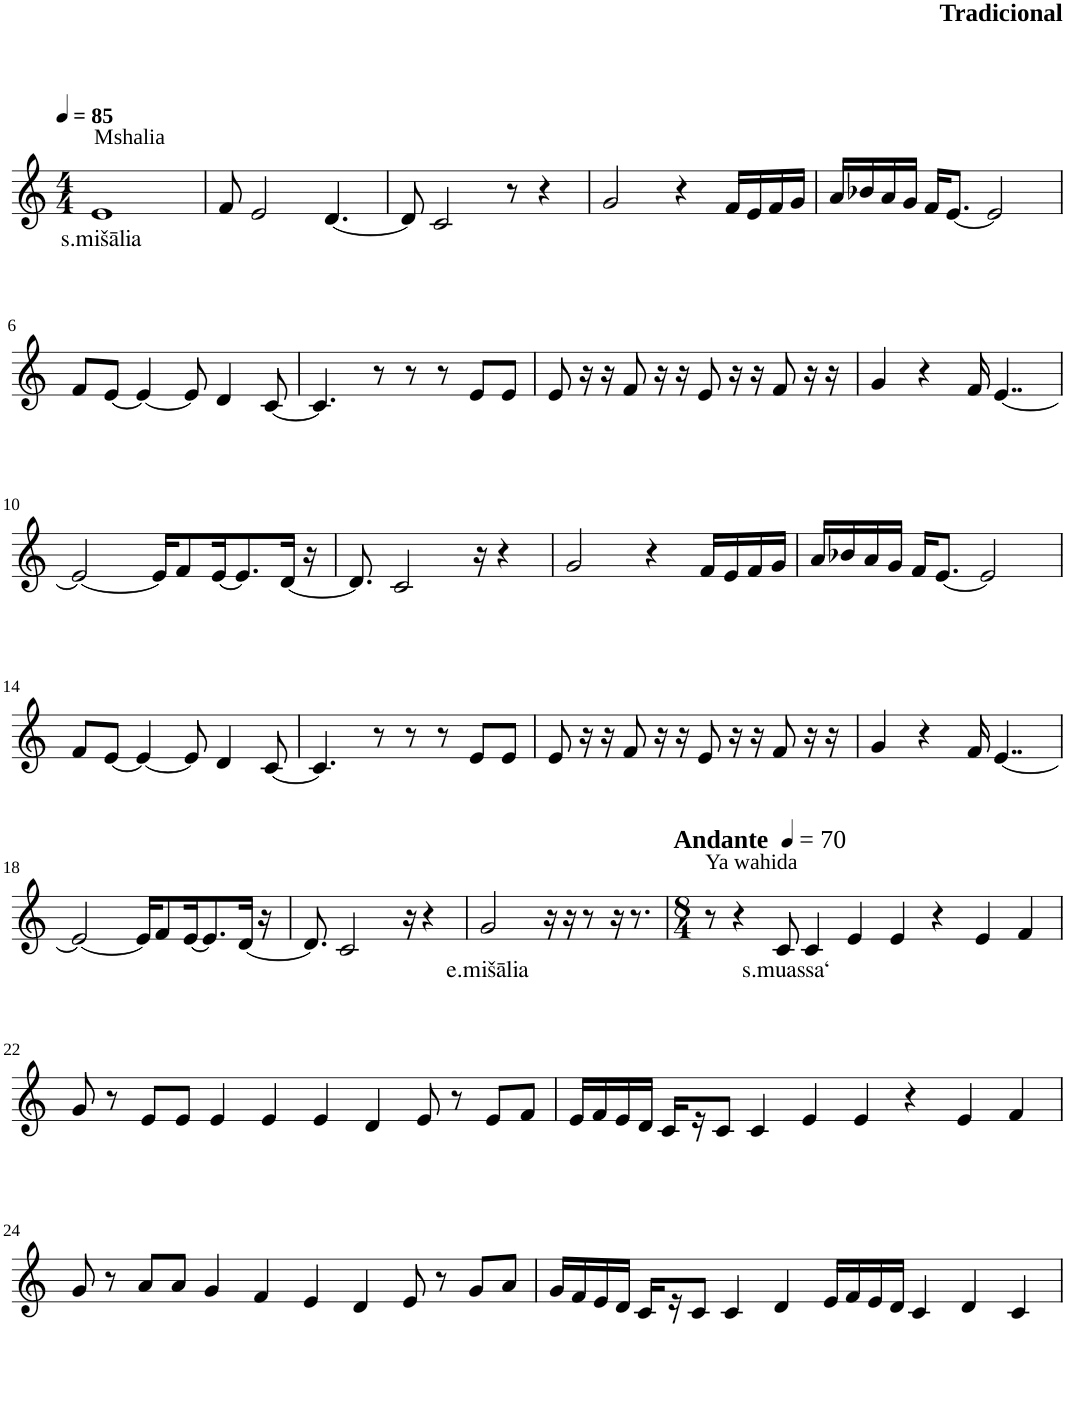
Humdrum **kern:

**kern	**text
*part1	*part1
*staff1	*staff1
*I"Violin	*
*clefG2	*
*k[]	*
*M4/4	*
*MM85	*
=1	=1
!LO:TX:a:t=Mshalia	!
!	!LO:LY:b
1e	s.mišālia
=2	=2
8f/	.
2e/	.
[4.d/	.
=3	=3
8d/]	.
2c/	.
8r	.
4r	.
=4	=4
2g/	.
4r	.
16f/LL	.
16e/	.
16f/	.
16g/JJ	.
=5	=5
16a/LL	.
16b-X/	.
16a/	.
16g/JJ	.
16f/KL	.
[8.e/J	.
2e/]	.
!!LO:LB:g=z
=6	=6
8f/L	.
[8e/J	.
4e/_	.
8e/]	.
4d/	.
[8c/	.
=7	=7
4.c/]	.
8r	.
8r	.
8r	.
8e/L	.
8e/J	.
=8	=8
8e/	.
16r	.
16r	.
8f/	.
16r	.
16r	.
8e/	.
16r	.
16r	.
8f/	.
16r	.
16r	.
=9	=9
4g/	.
4r	.
16f/	.
[4..e/	.
!!LO:LB:g=z
=10	=10
2e/_	.
16e/KL]	.
8f/	.
[16e/K	.
8.e/]	.
[16d/Jk	.
16r	.
=11	=11
8.d/]	.
2c/	.
16r	.
4r	.
=12	=12
2g/	.
4r	.
16f/LL	.
16e/	.
16f/	.
16g/JJ	.
=13	=13
16a/LL	.
16b-X/	.
16a/	.
16g/JJ	.
16f/KL	.
[8.e/J	.
2e/]	.
!!LO:LB:g=z
=14	=14
8f/L	.
[8e/J	.
4e/_	.
8e/]	.
4d/	.
[8c/	.
=15	=15
4.c/]	.
8r	.
8r	.
8r	.
8e/L	.
8e/J	.
=16	=16
8e/	.
16r	.
16r	.
8f/	.
16r	.
16r	.
8e/	.
16r	.
16r	.
8f/	.
16r	.
16r	.
=17	=17
4g/	.
4r	.
16f/	.
[4..e/	.
!!LO:LB:g=z
=18	=18
2e/_	.
16e/KL]	.
8f/	.
[16e/K	.
8.e/]	.
[16d/Jk	.
16r	.
=19	=19
8.d/]	.
2c/	.
16r	.
4r	.
=20	=20
!	!LO:LY:b
2g/	e.mišālia
16r	.
16r	.
8r	.
16r	.
8.r	.
=21	=21
*M8/4	*
*MM70	*
!LO:TX:a:B:t=Andante	!
!LO:TX:a:t=Ya wahida	!
8r	.
4r	.
!	!LO:LY:b
8c/	s.muassa‘
4c/	.
4e/	.
4e/	.
4r	.
4e/	.
4f/	.
!!LO:LB:g=z
=22	=22
8g/	.
8r	.
8e/L	.
8e/J	.
4e/	.
4e/	.
4e/	.
4d/	.
8e/	.
8r	.
8e/L	.
8f/J	.
=23	=23
16e/LL	.
16f/	.
16e/	.
16d/JJ	.
16c/LL	.
16r	.
8c/J	.
4c/	.
4e/	.
4e/	.
4r	.
4e/	.
4f/	.
!!LO:LB:g=z
=24	=24
8g/	.
8r	.
8a/L	.
8a/J	.
4g/	.
4f/	.
4e/	.
4d/	.
8e/	.
8r	.
8g/L	.
8a/J	.
=25	=25
16g/LL	.
16f/	.
16e/	.
16d/JJ	.
16c/LL	.
16r	.
8c/J	.
4c/	.
4d/	.
16e/LL	.
16f/	.
16e/	.
16d/JJ	.
4c/	.
4d/	.
4c/	.
=	=
*-	*-
